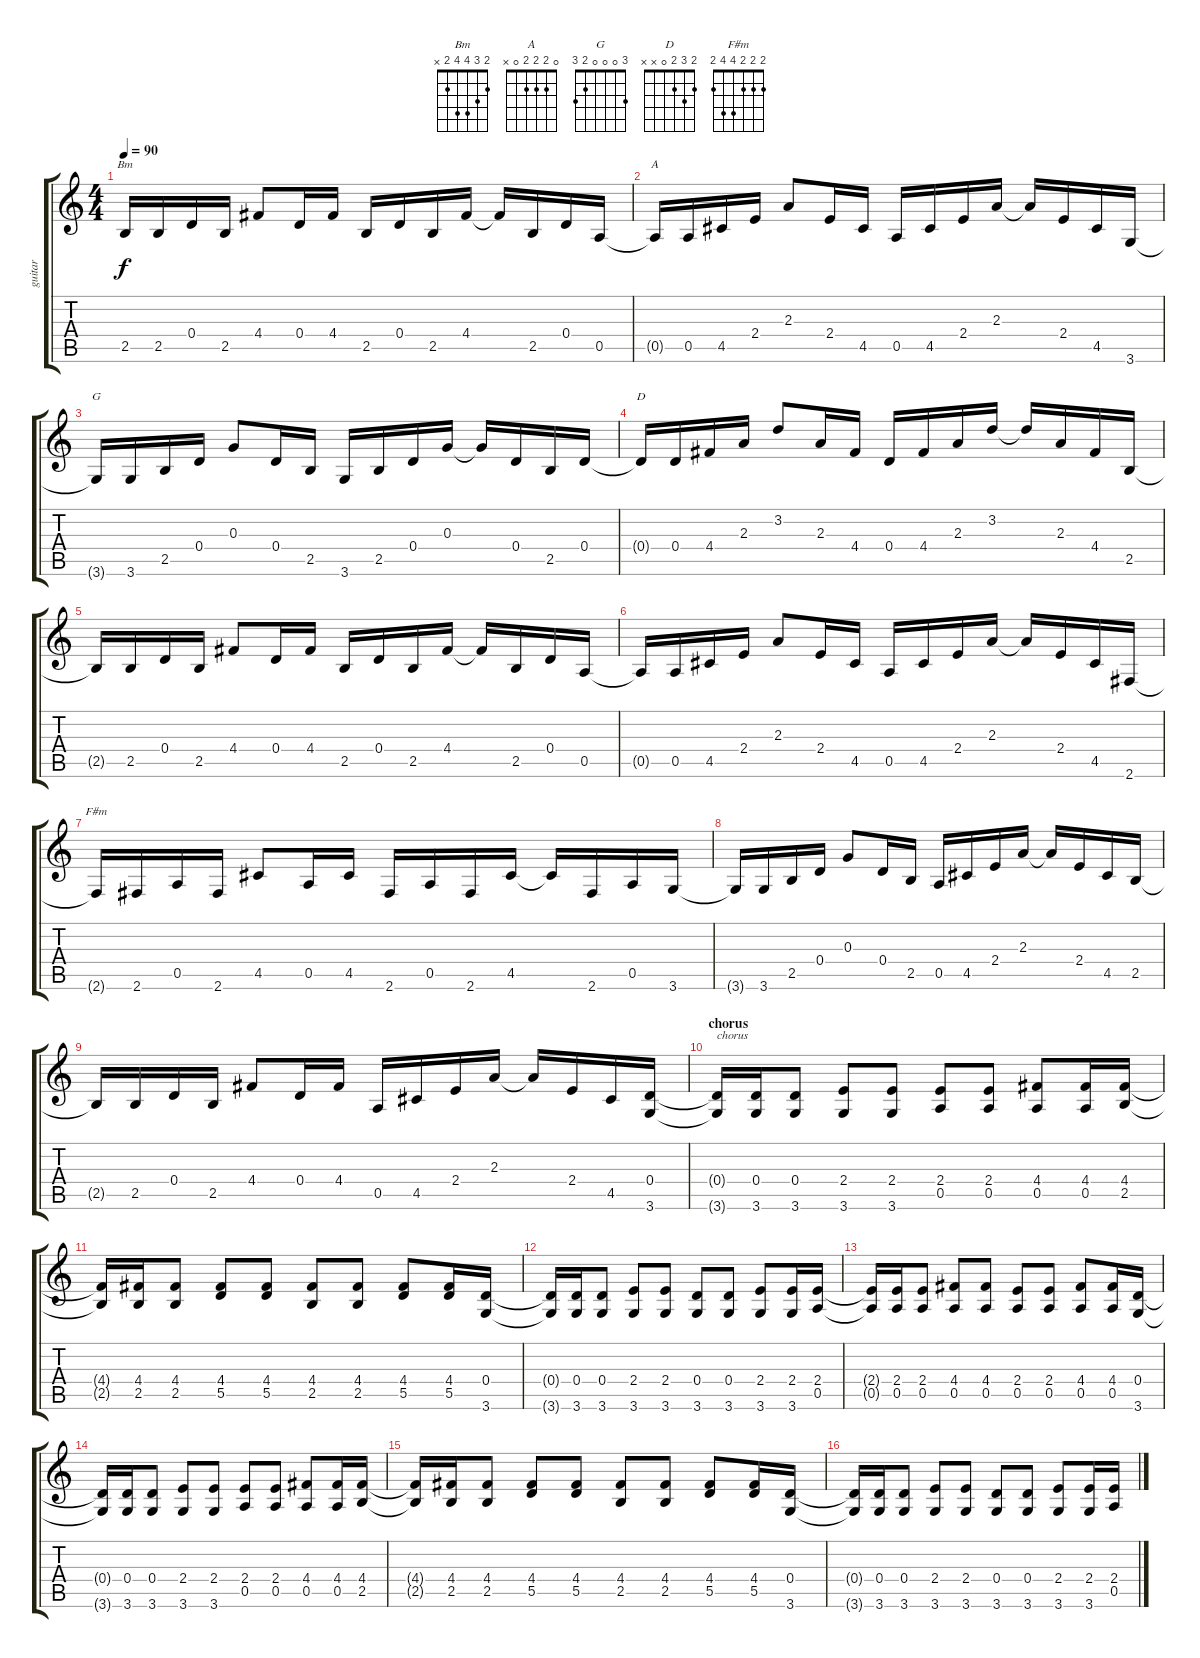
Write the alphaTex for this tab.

\track ("guitar" "guitar") {instrument overdrivenguitar}
\staff {score tabs}
\tuning (E4 B3 G3 D3 A2 E2) {hide}
\chord ("Bm" 2 3 4 4 2 x)
\chord ("A" 0 2 2 2 0 x)
\chord ("G" 3 0 0 0 2 3)
\chord ("D" 2 3 2 0 x x)
\chord ("F#m" 2 2 2 4 4 2)
\ts (4 4)
\tempo 90
\clef g2
\ks c
2.5{t}.16{ch "Bm" dy f} 2.5.16 0.4.16 2.5.16 4.4.8 0.4.16 4.4.16 2.5.16 0.4.16 2.5.16 4.4.16 4.4{t}.16 2.5.16 0.4.16 0.5.16 |
0.5{t}.16{ch "A"} 0.5.16 4.5.16 2.4.16 2.3.8 2.4.16 4.5.16 0.5.16 4.5.16 2.4.16 2.3.16 2.3{t}.16 2.4.16 4.5.16 3.6.16 |
3.6{t}.16{ch "G"} 3.6.16 2.5.16 0.4.16 0.3.8 0.4.16 2.5.16 3.6.16 2.5.16 0.4.16 0.3.16 0.3{t}.16 0.4.16 2.5.16 0.4.16 |
0.4{t}.16{ch "D"} 0.4.16 4.4.16 2.3.16 3.2.8 2.3.16 4.4.16 0.4.16 4.4.16 2.3.16 3.2.16 3.2{t}.16 2.3.16 4.4.16 2.5.16 |
2.5{t}.16 2.5.16 0.4.16 2.5.16 4.4.8 0.4.16 4.4.16 2.5.16 0.4.16 2.5.16 4.4.16 4.4{t}.16 2.5.16 0.4.16 0.5.16 |
0.5{t}.16 0.5.16 4.5.16 2.4.16 2.3.8 2.4.16 4.5.16 0.5.16 4.5.16 2.4.16 2.3.16 2.3{t}.16 2.4.16 4.5.16 2.6.16 |
2.6{t}.16{ch "F#m"} 2.6.16 0.5.16 2.6.16 4.5.8 0.5.16 4.5.16 2.6.16 0.5.16 2.6.16 4.5.16 4.5{t}.16 2.6.16 0.5.16 3.6.16 |
3.6{t}.16 3.6.16 2.5.16 0.4.16 0.3.8 0.4.16 2.5.16 0.5.16 4.5.16 2.4.16 2.3.16 2.3{t}.16 2.4.16 4.5.16 2.5.16 |
2.5{t}.16 2.5.16 0.4.16 2.5.16 4.4.8 0.4.16 4.4.16 0.5.16 4.5.16 2.4.16 2.3.16 2.3{t}.16 2.4.16 4.5.16 (0.4 3.6).16 |
\section ("" "chorus")
(0.4{t} 3.6{t}).16{txt "chorus"} (0.4 3.6).16 (0.4 3.6).8 (2.4 3.6).8 (2.4 3.6).8 (2.4 0.5).8 (2.4 0.5).8 (4.4 0.5).8 (4.4 0.5).16 (4.4 2.5).16 |
(4.4{t} 2.5{t}).16 (4.4 2.5).16 (4.4 2.5).8 (4.4 5.5).8 (4.4 5.5).8 (4.4 2.5).8 (4.4 2.5).8 (4.4 5.5).8 (4.4 5.5).16 (0.4 3.6).16 |
\section ("" "")
(0.4{t} 3.6{t}).16 (0.4 3.6).16 (0.4 3.6).8 (2.4 3.6).8 (2.4 3.6).8 (0.4 3.6).8 (0.4 3.6).8 (2.4 3.6).8 (2.4 3.6).16 (2.4 0.5).16 |
(2.4{t} 0.5{t}).16 (2.4 0.5).16 (2.4 0.5).8 (4.4 0.5).8 (4.4 0.5).8 (2.4 0.5).8 (2.4 0.5).8 (4.4 0.5).8 (4.4 0.5).16 (0.4 3.6).16 |
(0.4{t} 3.6{t}).16 (0.4 3.6).16 (0.4 3.6).8 (2.4 3.6).8 (2.4 3.6).8 (2.4 0.5).8 (2.4 0.5).8 (4.4 0.5).8 (4.4 0.5).16 (4.4 2.5).16 |
(4.4{t} 2.5{t}).16 (4.4 2.5).16 (4.4 2.5).8 (4.4 5.5).8 (4.4 5.5).8 (4.4 2.5).8 (4.4 2.5).8 (4.4 5.5).8 (4.4 5.5).16 (0.4 3.6).16 |
(0.4{t} 3.6{t}).16 (0.4 3.6).16 (0.4 3.6).8 (2.4 3.6).8 (2.4 3.6).8 (0.4 3.6).8 (0.4 3.6).8 (2.4 3.6).8 (2.4 3.6).16 (2.4 0.5).16
